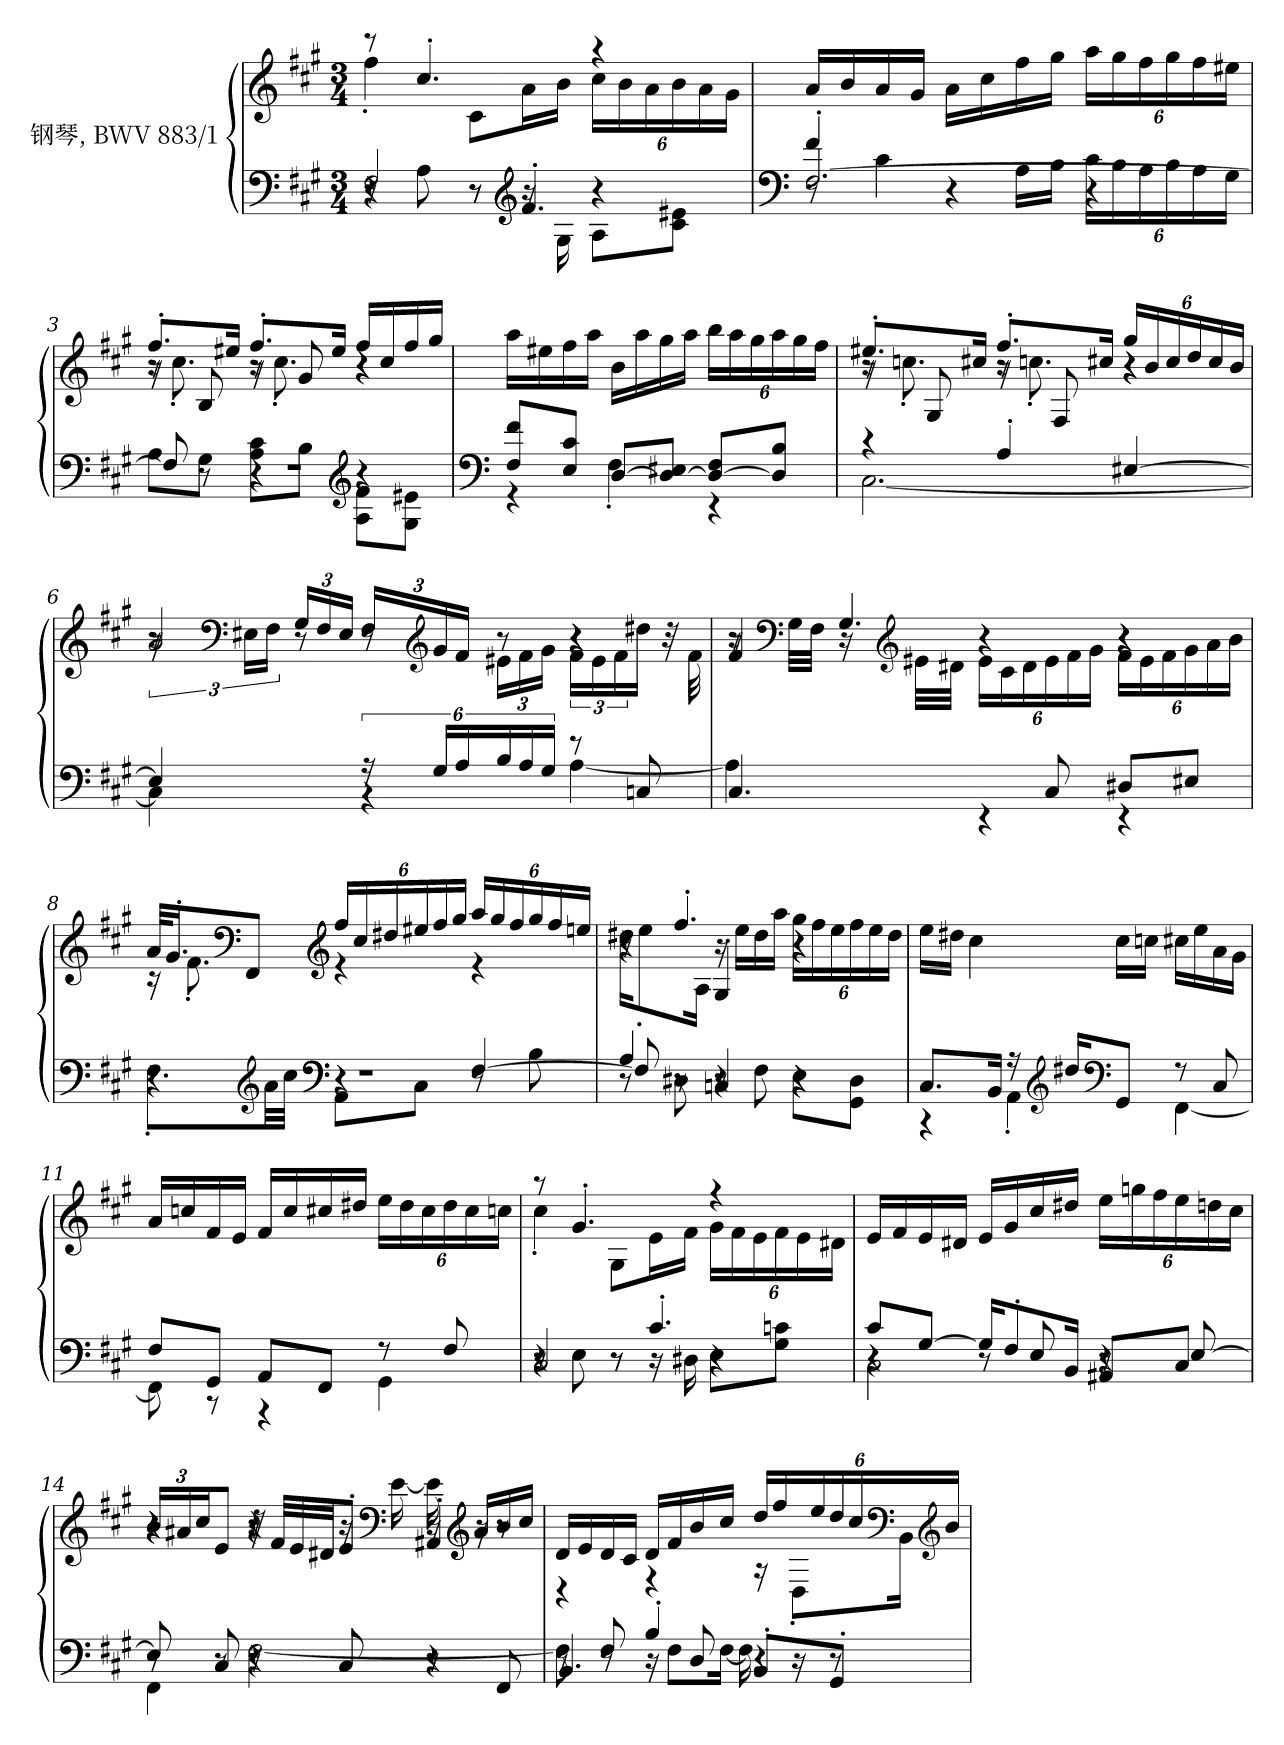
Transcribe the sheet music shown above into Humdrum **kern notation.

**kern	**kern
*part1	*part1
*staff2	*staff1
*I"钢琴, BWV 883/1	*
*clefF4	*clefG2
*k[f#c#g#]	*k[f#c#g#]
*M3/4	*M3/4
*MM52	*MM52
=1	=1
*^	*^
*	*^	*	*
4r	8r	2F#/	8r	4ff#'\
.	8A\	.	4.cc#'/	.
8r	8r	.	.	8c#\L
*clefG2	*	*	*	*
4.f#'/	16r	.	.	16a\L
.	16G#\	.	.	16b\JJ
*	*	*	*	*Xbrackettup
.	8A\L	4r	4r	24cc#\LL
.	.	.	.	24b\
.	.	.	.	24a\
.	8c#\ 8e#X\J	.	.	24b\
.	.	.	.	24a\
.	.	.	.	24g#\JJ
*	*	*	*v	*v
=2	=2	=2	=2
*clefF4	*	*	*
4f#'/	8r	[2.F#/	16a/LL
.	.	.	16b/
.	4c#\	.	16a/
.	.	.	16g#/JJ
4r	.	.	16a\LL
.	.	.	16cc#\
.	16A\LL	.	16ff#\
.	16B\JJ	.	16gg#\JJ
*	*Xbrackettup	*	*
4r	24c#\LL	.	24aa\LL
.	24B\	.	24gg#\
.	24A\	.	24ff#\
.	24B\	.	24gg#\
.	24A\	.	24ff#\
.	24G#\JJ	.	24ee#X\JJ
!!LO:LB:g=z
=3	=3	=3	=3
*	*	*	*^
*	*	*	*	*^
2.r	8A\L	8F#/]	8.ff#'/L	16r	8r
.	.	.	.	8.cc#'\	.
.	8G#\J	8r	.	.	8B/
.	.	.	16ee#X/Jk	.	.
.	8A\ 8c#\L	4r	8.ff#'/L	16r	8r
.	.	.	.	8.cc#'\	.
.	8B\J	.	.	.	8g#/
.	.	.	16ee#/Jk	.	.
*clefG2	*	*	*	*	*
.	8A\ 8f#\L	4r	16ff#/LL	4r	4r
.	.	.	16cc#/	.	.
.	8G#\ 8e#X\J	.	16ff#/	.	.
.	.	.	16gg#/JJ	.	.
*v	*v	*v	*	*	*
*	*v	*v	*v
=4	=4
*clefF4	*
*^	*
8F#/ 8f#/L	4r	16aa\LL
.	.	16ee#X\
8E/ 8c#/J	.	16ff#\
.	.	16aa\JJ
[8D/L	4F#'\	16b\LL
.	.	16aa\
8D/_ 8E#X/J	.	16gg#\
.	.	16aa\JJ
8D/_ 8F#/L	4r	24bb\LL
.	.	24aa\
.	.	24gg#\
8D/] 8B/J	.	24aa\
.	.	24gg#\
.	.	24ff#\JJ
!!LO:LB:g=z
=5	=5	=5
*	*	*^
*	*	*	*^
4r	[2.C#\	8.ee#X'/L	16r	8r
.	.	.	8.ccn'\	.
.	.	.	.	8G#/
.	.	16cc#X/Jk	.	.
4A'/	.	8.ff#'/L	16r	8r
.	.	.	8.ccn'\	.
.	.	.	.	8F#/
.	.	16cc#X/Jk	.	.
[4E#X/	.	24gg#/LL	4r	4r
.	.	24b/	.	.
.	.	24cc#/	.	.
.	.	24dd/	.	.
.	.	24cc#/	.	.
.	.	24b/JJ	.	.
=6	=6	=6	=6	=6
*	*	*	*brackettup	*
4E#/]	4C#\]	2a/	24r	8r
*	*	*clefF4	*	*
.	.	.	24E#X\LL	.
.	.	.	24F#\JJ	.
*	*	*	*	*Xbrackettup
.	.	.	8r	24G#/LL
.	.	.	.	24F#/
.	.	.	.	24E#/JJ
*brackettup	*	*	*	*
24r	4r	.	8r	24F#/LL
*	*	*clefG2	*	*
24G#/LL	.	.	.	24g#/
24A/	.	.	.	24f#/JJ
*Xbrackettup	*	*	*	*
24B/	.	.	24e#X\LL	8r
24A/	.	.	24f#\	.
24G#/JJ	.	.	24g#\JJ	.
8r	[4A\	4r	24f#\LL	4r
.	.	.	24e#\	.
.	.	.	24f#\	.
8Cn/	.	.	16dd#X\JJ	.
.	.	.	32r	.
.	.	.	32f#\	.
!!LO:LB:g=z	!!	!!
=7	=7	=7	=7	=7
4.C#/	4A\]	4f#/	16r	8r
*	*	*clefF4	*	*
.	.	.	32G#\LLL	.
.	.	.	32F#\JJJ	.
.	.	.	16r	4.G#/
*	*	*clefG2	*	*
.	.	.	32e#X\LLL	.
.	.	.	32d#X\JJJ	.
.	4r	4r	24e#\LL	.
.	.	.	24c#\	.
.	.	.	24d#\	.
8C#/	.	.	24e#\	.
.	.	.	24f#\	.
.	.	.	24g#\JJ	.
8D#X/L	4r	4r	24f#\LL	4r
.	.	.	24e#\	.
.	.	.	24f#\	.
8E#X/J	.	.	24g#\	.
.	.	.	24a\	.
.	.	.	24b\JJ	.
*	*	*	*v	*v
!!LO:LB:g=z
=8	=8	=8	=8
*	*^	*	*
2.r	8.F#'\L	4r	32a/KLL	16r
.	.	.	16.g#'/J	.
.	.	.	.	8.f#'\
*	*	*	*clefF4	*
.	.	.	8FF#/J	.
*clefG2	*	*	*	*
.	32a\LL	.	.	.
.	32cc#\JJJ	.	.	.
*clefF4	*	*	*clefG2	*
.	8AA\L	4r	24ff#/LL	4r
.	.	.	24cc#/	.
.	.	.	24dd#X/	.
.	8C#\J	.	24ee#X/	.
.	.	.	24ff#/	.
.	.	.	24gg#/JJ	.
.	8r	[4F#/	24aa/LL	4r
.	.	.	24gg#/	.
.	.	.	24ff#/	.
.	8B\	.	24gg#/	.
.	.	.	24ff#/	.
.	.	.	24een/JJ	.
=9	=9	=9	=9	=9
*	*	*	*	*^
4A/	8r	8F#/]	8r	16dd#X\KL	4r
.	.	.	.	8ee'\	.
.	8D#X\	8r	4.ff#'/	.	.
.	.	.	.	16A\Jk	.
4r	8r	4Cn/	.	16r	4G#'/
.	.	.	.	16ee\LL	.
.	8F#\	.	.	16dd#\	.
.	.	.	.	16aa\JJ	.
4r	8E\L	4r	4r	24gg#\LL	4r
.	.	.	.	24ff#\	.
.	.	.	.	24ee\	.
.	8GG#\ 8D#\J	.	.	24ff#\	.
.	.	.	.	24ee\	.
.	.	.	.	24dd#\JJ	.
*	*v	*v	*	*	*
*	*	*v	*v	*v
!!LO:LB:g=z
=10	=10	=10
8.C#/L	4r	16ee\LL
.	.	16dd#X\JJ
.	.	4cc#\
16BB/Jk	.	.
16r	4AA'\	.
*clefG2	*	*
16dd#X/KL	.	.
*clefF4	*	*
8GG#/J	.	16cc#\LL
.	.	16ccn\JJ
8r	[4FF#\	16cc#X\LL
.	.	16ee\
8C#/	.	16a\
.	.	16g#\JJ
=11	=11	=11
8F#/L	8FF#\]	16a/LL
.	.	16ccn/
8GG#/J	8r	16f#/
.	.	16e/JJ
8AA/L	4r	16f#/LL
.	.	16cc/
8FF#/J	.	16cc#X/
.	.	16dd#X/JJ
8r	4GG#\	24ee\LL
.	.	24dd#\
.	.	24cc#\
8F#/	.	24dd#\
.	.	24cc#\
.	.	24ccn\JJ
!!LO:PB:g=z
=12	=12	=12
*	*^	*^
4r	8r	2C#/	8r	4cc#'\
.	8E\	.	4.g#'/	.
8r	8r	.	.	8G#\L
4.c#'/	16r	.	.	16e\L
.	16D#X\	.	.	16f#\JJ
.	8E\L	4r	4r	24g#\LL
.	.	.	.	24f#\
.	.	.	.	24e\
.	8G#\ 8cn\J	.	.	24f#\
.	.	.	.	24e\
.	.	.	.	24d#X\JJ
*	*	*	*v	*v
=13	=13	=13	=13
8c#/L	2C#\	4r	16e/LL
.	.	.	16f#/
[8G#/J	.	.	16e/
.	.	.	16d#X/JJ
16G#/KL]	.	8r	16e/LL
8F#'/	.	.	16g#/
.	.	8E/	16cc#/
16BB/Jk	.	.	16dd#X/JJ
8AA#X/L	4r	8r	24ee\LL
.	.	.	24ggn\
.	.	.	24ff#\
8C#/J	.	[8E/	24ee\
.	.	.	24ddn\
.	.	.	24cc#\JJ
!!LO:LB:g=z
=14	=14	=14	=14
*	*	*	*^
*	*	*	*	*^
8r	4FF#\	8E/]	24b/LL	4r	4r
.	.	.	24a#X/	.	.
.	.	.	24cc#/J	.	.
8C#/	.	8r	8e/J	.	.
8r	[2F#\	4r	32r	8r	4r
.	.	.	32f#/LLL	.	.
.	.	.	32e/	.	.
.	.	.	32d#X/JJ	.	.
8C#/	.	.	8e'/J	16r	.
*	*	*	*clefF4	*	*
.	.	.	.	[16e\	.
8r	.	4r	16r	16e\]	4AA#X'/
*	*	*	*clefG2	*	*
.	.	.	16a#/LL	16r	.
8FF#/	.	.	16b/	8r	.
.	.	.	16cc#/JJ	.	.
*	*	*	*	*v	*v
=15	=15	=15	=15	=15
8r	8F#\]	4.BB/	16d/LL	4r
.	.	.	16e/	.
8F#/	8r	.	16d/	.
.	.	.	16c#/JJ	.
4B'/	16r	.	16d/LL	4r
.	8F#\L	.	16f#/	.
.	.	8D/	16b/	.
.	[16F#\Jk	.	16cc#/JJ	.
8BB'/L	16F#\]	4r	24dd/LL	16r
.	.	.	24ff#/	.
.	16r	.	.	8D'\L
.	.	.	24ee/	.
8GG#'/J	8r	.	24dd/	.
.	.	.	24cc#/	.
*	*	*	*clefF4	*
.	.	.	.	16BB\Jk
*	*	*	*clefG2	*
.	.	.	24b/JJ	.
*v	*v	*v	*	*
*	*v	*v
=	=
*-	*-
